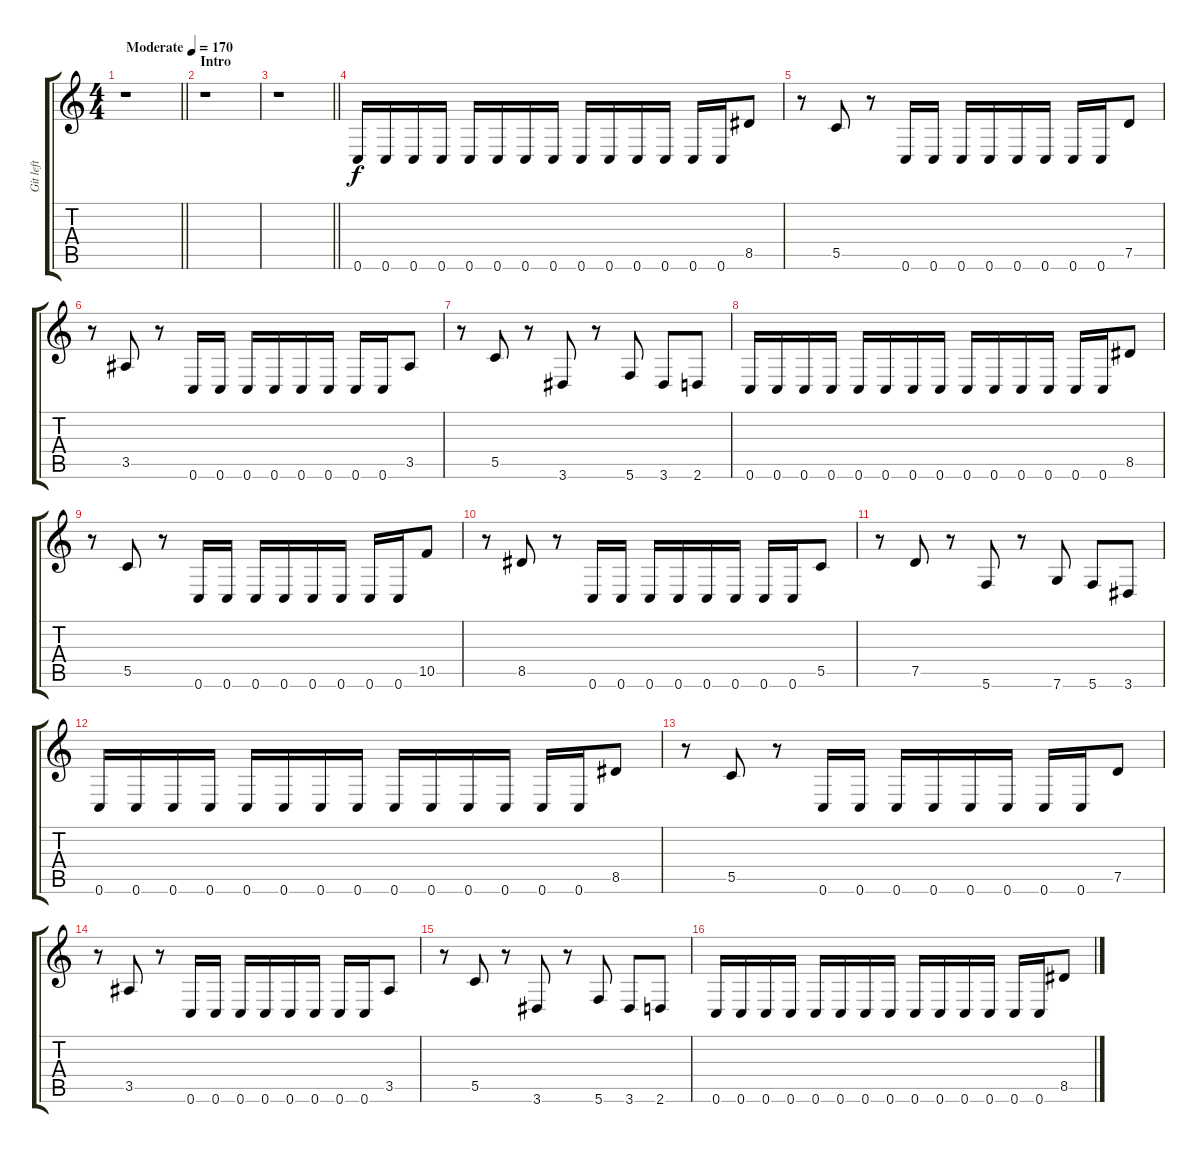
\track ("Git left" "Git left") {instrument overdrivenguitar}
\staff {score tabs}
\tuning (D4 A3 F3 C3 G2 C2) {hide}
\ts (4 4)
\tempo (170 "Moderate")
\clef g2
\barLineRight lightlight
\ks c
r.1{dy f instrument overdrivenguitar} |
\section ("" "Intro")
r.1 |
\barLineRight lightlight
r.1 |
0.6.16 0.6.16 0.6.16 0.6.16 0.6.16 0.6.16 0.6.16 0.6.16 0.6.16 0.6.16 0.6.16 0.6.16 0.6.16 0.6.16 8.5.8 |
r.8 5.5.8 r.8 0.6.16 0.6.16 0.6.16 0.6.16 0.6.16 0.6.16 0.6.16 0.6.16 7.5.8 |
r.8 3.5.8 r.8 0.6.16 0.6.16 0.6.16 0.6.16 0.6.16 0.6.16 0.6.16 0.6.16 3.5.8 |
r.8 5.5.8 r.8 3.6.8 r.8 5.6.8 3.6.8 2.6.8 |
0.6.16 0.6.16 0.6.16 0.6.16 0.6.16 0.6.16 0.6.16 0.6.16 0.6.16 0.6.16 0.6.16 0.6.16 0.6.16 0.6.16 8.5.8 |
r.8 5.5.8 r.8 0.6.16 0.6.16 0.6.16 0.6.16 0.6.16 0.6.16 0.6.16 0.6.16 10.5.8 |
r.8 8.5.8 r.8 0.6.16 0.6.16 0.6.16 0.6.16 0.6.16 0.6.16 0.6.16 0.6.16 5.5.8 |
r.8 7.5.8 r.8 5.6.8 r.8 7.6.8 5.6.8 3.6.8 |
0.6.16 0.6.16 0.6.16 0.6.16 0.6.16 0.6.16 0.6.16 0.6.16 0.6.16 0.6.16 0.6.16 0.6.16 0.6.16 0.6.16 8.5.8 |
r.8 5.5.8 r.8 0.6.16 0.6.16 0.6.16 0.6.16 0.6.16 0.6.16 0.6.16 0.6.16 7.5.8 |
r.8 3.5.8 r.8 0.6.16 0.6.16 0.6.16 0.6.16 0.6.16 0.6.16 0.6.16 0.6.16 3.5.8 |
r.8 5.5.8 r.8 3.6.8 r.8 5.6.8 3.6.8 2.6.8 |
0.6.16 0.6.16 0.6.16 0.6.16 0.6.16 0.6.16 0.6.16 0.6.16 0.6.16 0.6.16 0.6.16 0.6.16 0.6.16 0.6.16 8.5.8
